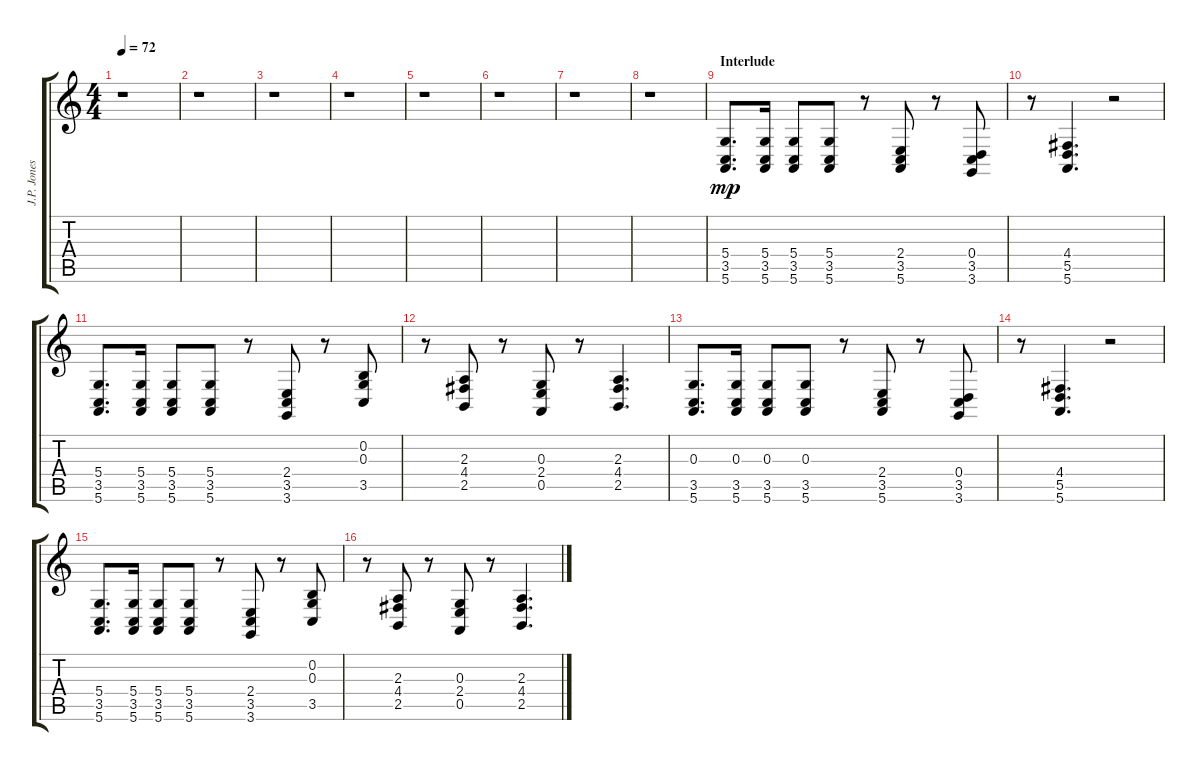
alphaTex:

\track ("J.P. Jones (Keyboard B/Treble)" "J.P. Jones") {instrument electricpiano1}
\staff {score tabs}
\tuning (E4 B3 G3 D3 A2 E2) {hide}
\ts (4 4)
\tempo 72
\clef g2
\ks c
r.1{dy mp} |
r.1 |
r.1 |
r.1 |
r.1 |
r.1 |
r.1 |
r.1 |
\section ("" "Interlude")
(5.4 3.5 5.6).8{d} (5.4 3.5 5.6).16 (5.4 3.5 5.6).8 (5.4 3.5 5.6).8 r.8 (2.4 3.5 5.6).8 r.8 (0.4 3.5 3.6).8 |
r.8 (4.4 5.5 5.6).4{d} r.2 |
(5.4 3.5 5.6).8{d} (5.4 3.5 5.6).16 (5.4 3.5 5.6).8 (5.4 3.5 5.6).8 r.8 (2.4 3.5 3.6).8 r.8 (0.2 0.3 3.5).8 |
r.8 (2.3 4.4 2.5).8 r.8 (0.3 2.4 0.5).8 r.8 (2.3 4.4 2.5).4{d} |
(0.3 3.5 5.6).8{d} (0.3 3.5 5.6).16 (0.3 3.5 5.6).8 (0.3 3.5 5.6).8 r.8 (2.4 3.5 5.6).8 r.8 (0.4 3.5 3.6).8 |
r.8 (4.4 5.5 5.6).4{d} r.2 |
(5.4 3.5 5.6).8{d} (5.4 3.5 5.6).16 (5.4 3.5 5.6).8 (5.4 3.5 5.6).8 r.8 (2.4 3.5 3.6).8 r.8 (0.2 0.3 3.5).8 |
r.8 (2.3 4.4 2.5).8 r.8 (0.3 2.4 0.5).8 r.8 (2.3 4.4 2.5).4{d}
